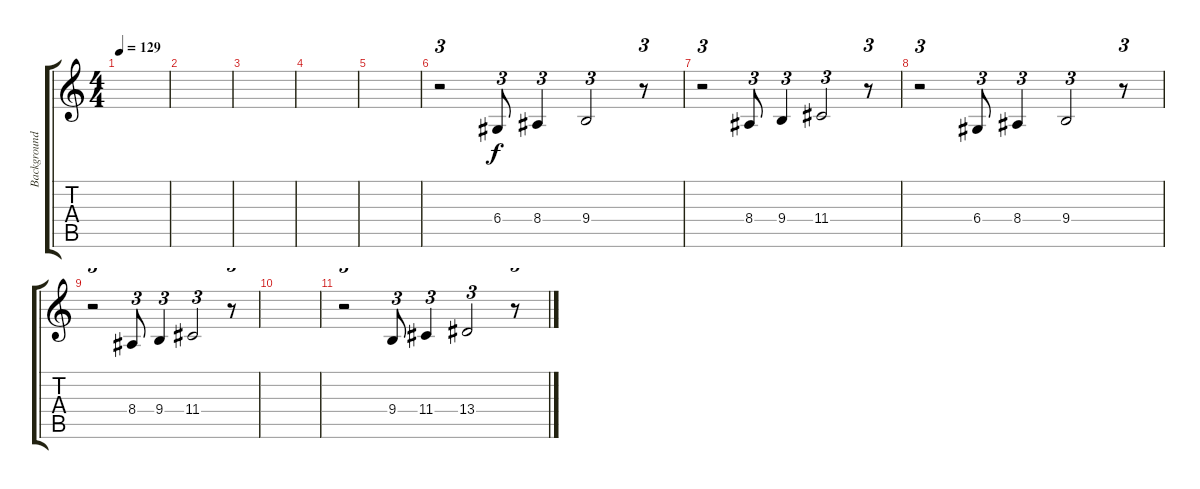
\track ("Background Vocals" "Background") {instrument synthvoice}
\staff {score tabs}
\tuning (E4 B3 G3 D3 A2 E2) {hide}
\ts (4 4)
\tempo 129
\clef g2
\ks c
|
|
|
|
|
r.2{tu (3 2)} 6.4.8{tu (3 2)} 8.4.4{tu (3 2)} 9.4.2{tu (3 2)} r.8{tu (3 2)} |
r.2{tu (3 2)} 8.4.8{tu (3 2)} 9.4.4{tu (3 2)} 11.4.2{tu (3 2)} r.8{tu (3 2)} |
r.2{tu (3 2)} 6.4.8{tu (3 2)} 8.4.4{tu (3 2)} 9.4.2{tu (3 2)} r.8{tu (3 2)} |
r.2{tu (3 2)} 8.4.8{tu (3 2)} 9.4.4{tu (3 2)} 11.4.2{tu (3 2)} r.8{tu (3 2)} |
|
r.2{tu (3 2)} 9.4.8{tu (3 2)} 11.4.4{tu (3 2)} 13.4.2{tu (3 2)} r.8{tu (3 2)}
